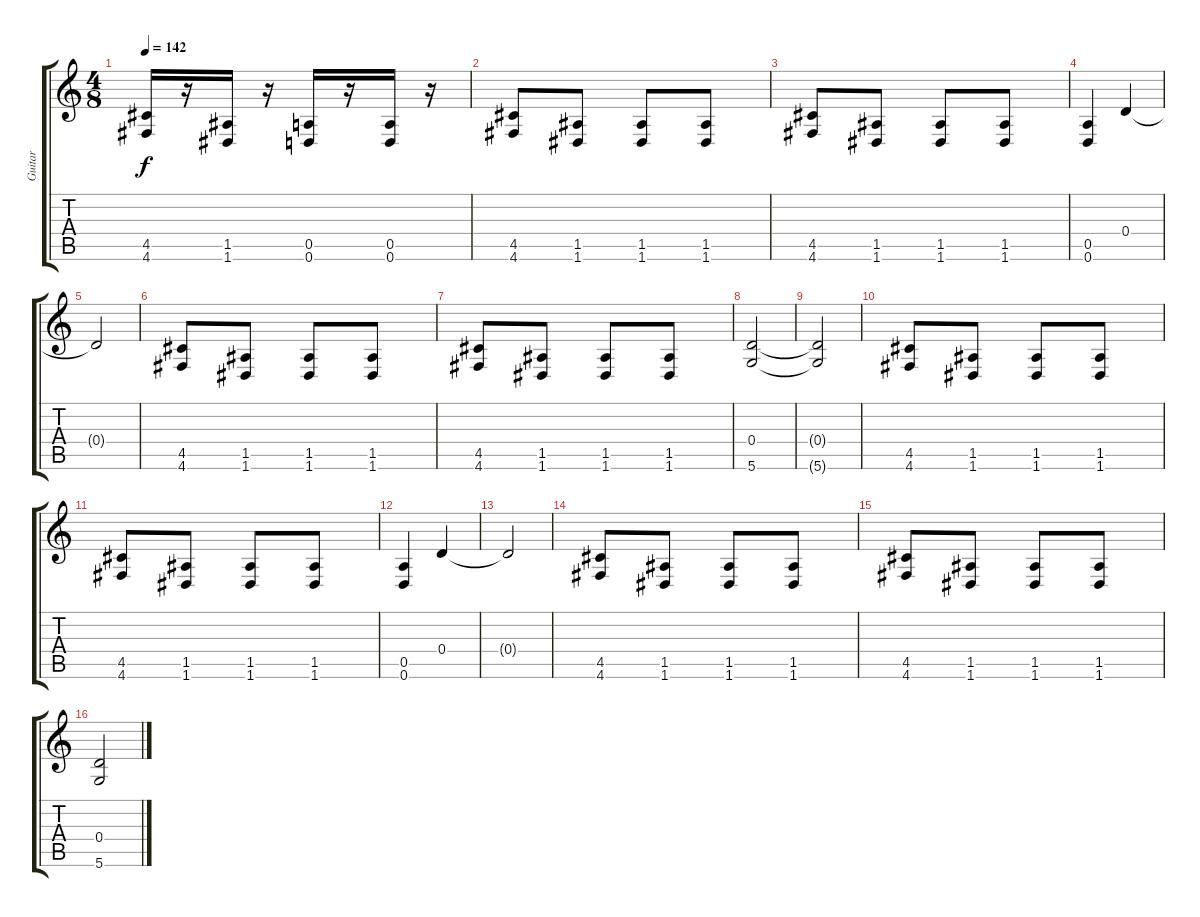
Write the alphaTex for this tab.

\track ("Guitar" "Guitar") {instrument overdrivenguitar}
\staff {score tabs}
\tuning (E4 B3 G3 D3 A2 D2) {hide}
\ts (4 8)
\tempo 142
\clef g2
\ks c
(4.5 4.6).16{dy f} r.16 (1.5 1.6).16 r.16 (0.5 0.6).16 r.16 (0.5 0.6).16 r.16 |
(4.5 4.6).8 (1.5 1.6).8 (1.5 1.6).8 (1.5 1.6).8 |
(4.5 4.6).8 (1.5 1.6).8 (1.5 1.6).8 (1.5 1.6).8 |
(0.5 0.6).4 0.4.4 |
0.4{t}.2 |
(4.5 4.6).8 (1.5 1.6).8 (1.5 1.6).8 (1.5 1.6).8 |
(4.5 4.6).8 (1.5 1.6).8 (1.5 1.6).8 (1.5 1.6).8 |
(0.4 5.6).2 |
(0.4{t} 5.6{t}).2 |
(4.5 4.6).8 (1.5 1.6).8 (1.5 1.6).8 (1.5 1.6).8 |
(4.5 4.6).8 (1.5 1.6).8 (1.5 1.6).8 (1.5 1.6).8 |
(0.5 0.6).4 0.4.4 |
0.4{t}.2 |
(4.5 4.6).8 (1.5 1.6).8 (1.5 1.6).8 (1.5 1.6).8 |
(4.5 4.6).8 (1.5 1.6).8 (1.5 1.6).8 (1.5 1.6).8 |
(0.4 5.6).2
